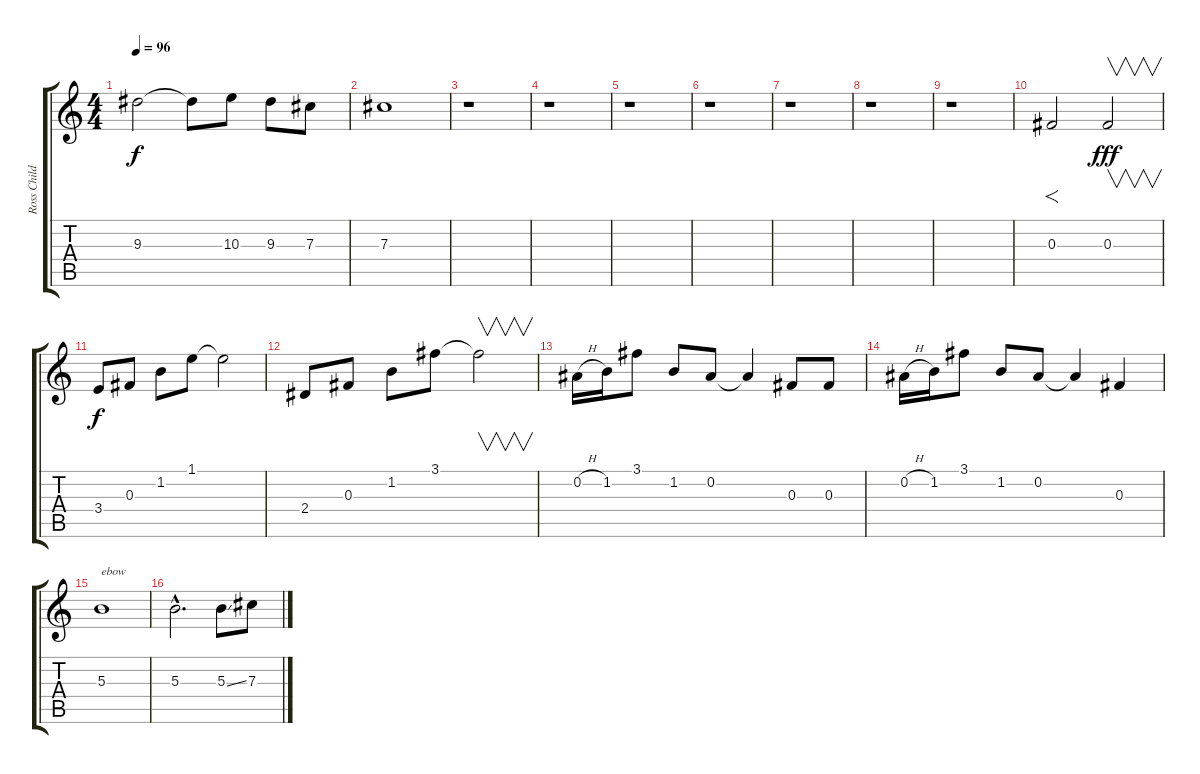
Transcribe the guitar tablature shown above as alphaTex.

\track ("Ross Childress" "Ross Child") {instrument distortionguitar}
\staff {score tabs}
\tuning (Eb4 Bb3 Gb3 Db3 Ab2 Eb2) {hide}
\ts (4 4)
\tempo 96
\clef g2
\ks c
9.3.2{dy f} 9.3{t}.8 10.3.8 9.3.8 7.3.8 |
7.3.1 |
r.1 |
r.1 |
r.1 |
r.1 |
r.1 |
r.1 |
r.1 |
0.3.2{f} 0.3.2{v dy fff} |
3.4.8{dy f} 0.3.8 1.2.8 1.1.8 1.1{t}.2 |
2.4.8 0.3.8 1.2.8 3.1.8 3.1{t}.2{v} |
0.2{h}.16 1.2.16 3.1.8 1.2.8 0.2.8 0.2{t}.4 0.3.8 0.3.8 |
0.2{h}.16 1.2.16 3.1.8 1.2.8 0.2.8 0.2{t}.4 0.3.4 |
5.3.1{txt "ebow"} |
5.3{hac}.2{d} 5.3{ss}.8 7.3.8
